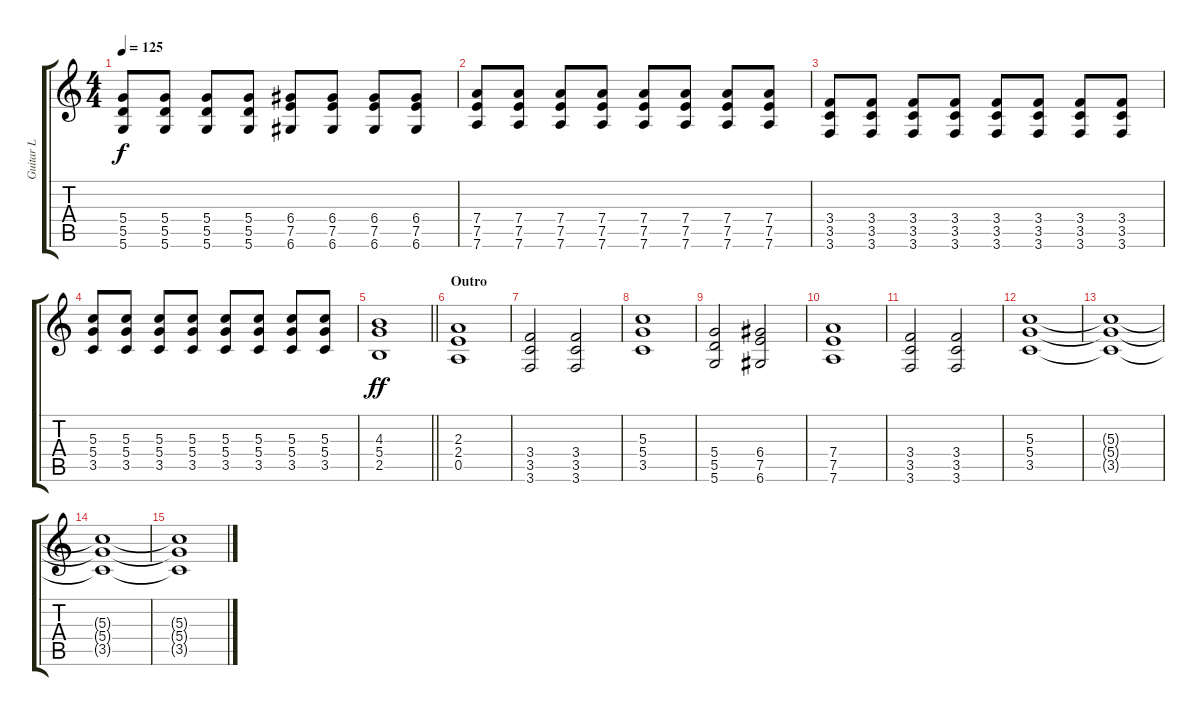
\track ("Guitar L" "Guitar L") {instrument distortionguitar}
\staff {score tabs}
\tuning (E4 B3 G3 D3 A2 D2) {hide}
\ts (4 4)
\tempo 125
\clef g2
\ks c
(5.4 5.5 5.6).8{dy f} (5.4 5.5 5.6).8 (5.4 5.5 5.6).8 (5.4 5.5 5.6).8 (6.4 7.5 6.6).8 (6.4 7.5 6.6).8 (6.4 7.5 6.6).8 (6.4 7.5 6.6).8 |
(7.4 7.5 7.6).8 (7.4 7.5 7.6).8 (7.4 7.5 7.6).8 (7.4 7.5 7.6).8 (7.4 7.5 7.6).8 (7.4 7.5 7.6).8 (7.4 7.5 7.6).8 (7.4 7.5 7.6).8 |
(3.4 3.5 3.6).8 (3.4 3.5 3.6).8 (3.4 3.5 3.6).8 (3.4 3.5 3.6).8 (3.4 3.5 3.6).8 (3.4 3.5 3.6).8 (3.4 3.5 3.6).8 (3.4 3.5 3.6).8 |
(5.3 5.4 3.5).8 (5.3 5.4 3.5).8 (5.3 5.4 3.5).8 (5.3 5.4 3.5).8 (5.3 5.4 3.5).8 (5.3 5.4 3.5).8 (5.3 5.4 3.5).8 (5.3 5.4 3.5).8 |
\barLineRight lightlight
(4.3 5.4 2.5).1{dy ff} |
\section ("" "Outro")
(2.3 2.4 0.5).1 |
(3.4 3.5 3.6).2 (3.4 3.5 3.6).2 |
(5.3 5.4 3.5).1 |
(5.4 5.5 5.6).2 (6.4 7.5 6.6).2 |
(7.4 7.5 7.6).1 |
(3.4 3.5 3.6).2 (3.4 3.5 3.6).2 |
(5.3 5.4 3.5).1 |
(5.3{t} 5.4{t} 3.5{t}).1 |
(5.3{t} 5.4{t} 3.5{t}).1 |
(5.3{t} 5.4{t} 3.5{t}).1
